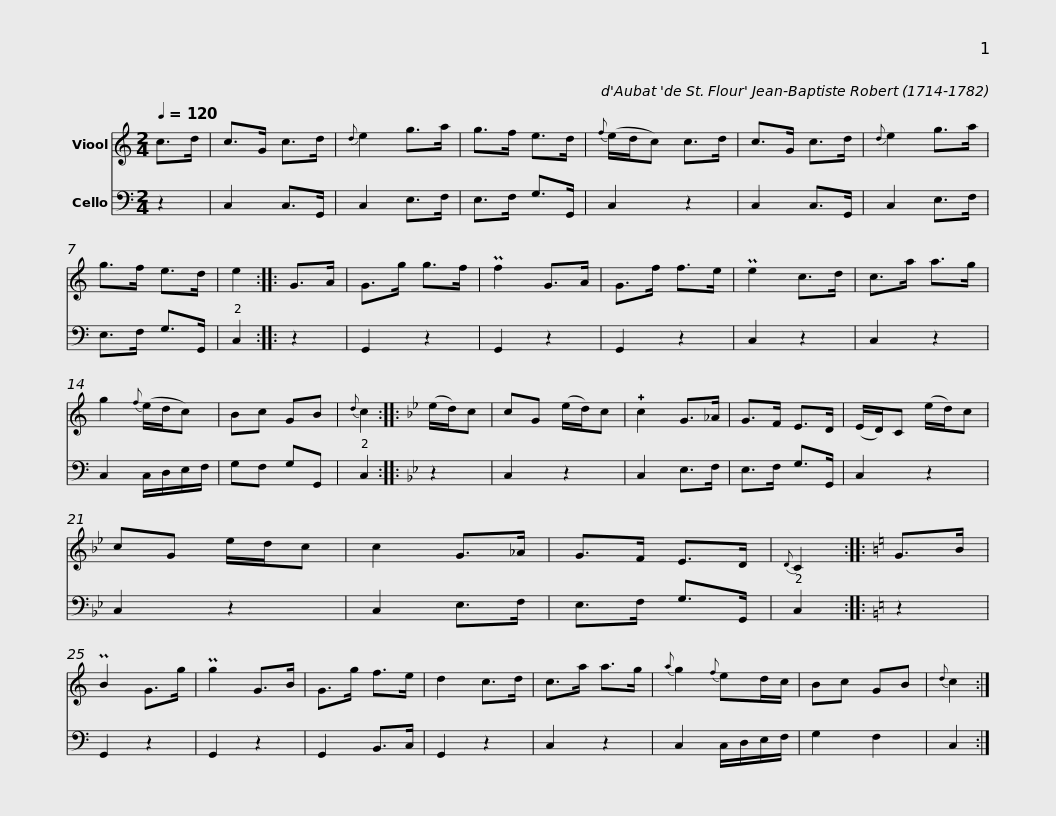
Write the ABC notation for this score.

X:1
%%score 1 2
L:1/8
Q:1/4=120
M:2/4
I:linebreak $
K:C
V:1 treble
V:2 bass
V:1
 c>d | c>G c>d |{d} e2 g>a | g>f e>d |{f} (e/d/c) c>d | %5
 c>G c>d |{d} e2 g>a | g>f e>d | e2 ::$ G>A | %10
 G>g g>f | Pf2 G>A | G>f f>e | Pe2 c>d | c>a a>g | %15
 g2{f} (e/d/c) | Bc GB |{d} c2 ::$[K:Bb] (e/d/)c | cG (e/d/)c | %20
 !plus!c2 G>_A | G>F E>D | (E/D/)C (e/d/)c | cG e/d/c | c2 G>_A | %25
 G>F E>D |{D} C2 ::$[K:C] G>B | PB2 G>g | Pg2 G>B | %30
 G>g f>e | d2 c>d | c>a a>g |{a} g2{f} ed/c/ | Bc GB | %35
{d} c2 :| %36
V:2
 z2 | C,2 C,>G,, | C,2 E,>F, | E,>F, G,>G,, | C,2 z2 | %5
 C,2 C,>G,, | C,2 E,>F, | E,>F, G,>G,, | C,2 ::$ z2 | %10
 G,,2 z2 | G,,2 z2 | G,,2 z2 | C,2 z2 | C,2 z2 | %15
 C,2 C,/D,/E,/F,/ | G,F, G,G,, | C,2 ::$[K:Bb] z2 | C,2 z2 | %20
 C,2 E,>F, | E,>F, G,>G,, | C,2 z2 | C,2 z2 | C,2 E,>F, | %25
 E,>F, G,>G,, | C,2 ::$[K:C] z2 | G,,2 z2 | G,,2 z2 | %30
 G,,2 B,,>C, | G,,2 z2 | C,2 z2 | C,2 C,/D,/E,/F,/ | G,2 F,2 | %35
 C,2 :| %36
